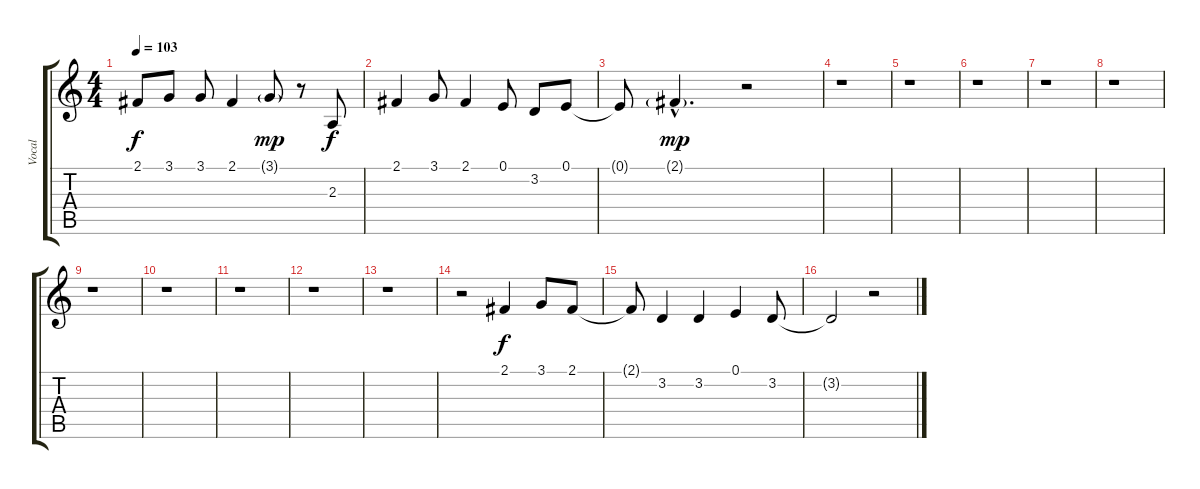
\track ("Vocal" "Vocal") {instrument synthvoice}
\staff {score tabs}
\tuning (E4 B3 G3 D3 A2 E2) {hide}
\ts (4 4)
\tempo 103
\clef g2
\ks c
2.1{t}.8{dy f} 3.1.8 3.1.8 2.1.4 3.1{g}.8{dy mp} r.8 2.3.8{dy f} |
2.1.4 3.1.8 2.1.4 0.1.8 3.2.8 0.1.8 |
0.1{t}.8 2.1{g hac}.4{d dy mp} r.2 |
r.1 |
r.1 |
r.1 |
r.1 |
r.1 |
r.1 |
r.1 |
r.1 |
r.1 |
r.1 |
r.2 2.1.4{dy f} 3.1.8 2.1.8 |
2.1{t}.8 3.2.4 3.2.4 0.1.4 3.2.8 |
3.2{t}.2 r.2
